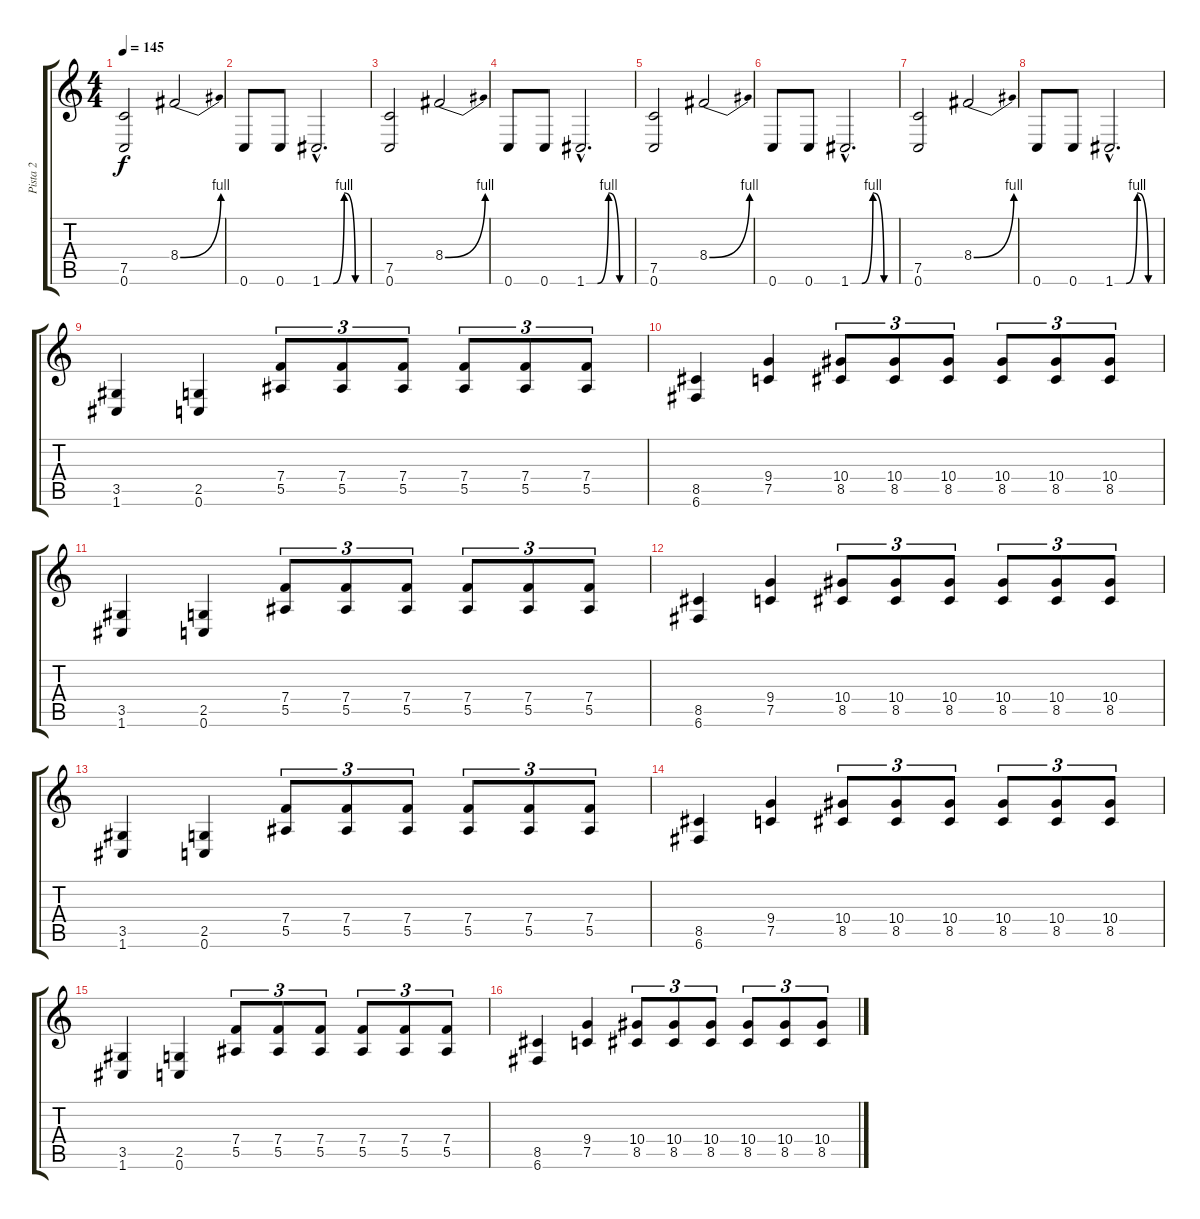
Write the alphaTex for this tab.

\track ("Pista 2" "Pista 2") {instrument distortionguitar}
\staff {score tabs}
\tuning (C4 G3 Eb3 Bb2 F2 C2) {hide}
\ts (4 4)
\tempo 145
\clef g2
\ks c
(7.5 0.6).2{dy f} 8.4{be (bend 0 0 60 4)}.2{instrument guitarharmonics} |
0.6.8{instrument distortionguitar} 0.6.8 1.6{be (custom 0 0 15 0 30 4 45 0 60 0) hac}.2{d} |
(7.5 0.6).2 8.4{be (bend 0 0 60 4)}.2{instrument guitarharmonics} |
0.6.8{instrument distortionguitar} 0.6.8 1.6{be (custom 0 0 15 0 30 4 45 0 60 0) hac}.2{d} |
(7.5 0.6).2 8.4{be (bend 0 0 60 4)}.2{instrument guitarharmonics} |
0.6.8{instrument distortionguitar} 0.6.8 1.6{be (custom 0 0 15 0 30 4 45 0 60 0) hac}.2{d} |
(7.5 0.6).2 8.4{be (bend 0 0 60 4)}.2{instrument guitarharmonics} |
0.6.8{instrument distortionguitar} 0.6.8 1.6{be (custom 0 0 15 0 30 4 45 0 60 0) hac}.2{d} |
(3.5 1.6).4 (2.5 0.6).4 (7.4 5.5).8{tu (3 2)} (7.4 5.5).8{tu (3 2)} (7.4 5.5).8{tu (3 2)} (7.4 5.5).8{tu (3 2)} (7.4 5.5).8{tu (3 2)} (7.4 5.5).8{tu (3 2)} |
(8.5 6.6).4 (9.4 7.5).4 (10.4 8.5).8{tu (3 2)} (10.4 8.5).8{tu (3 2)} (10.4 8.5).8{tu (3 2)} (10.4 8.5).8{tu (3 2)} (10.4 8.5).8{tu (3 2)} (10.4 8.5).8{tu (3 2)} |
(3.5 1.6).4 (2.5 0.6).4 (7.4 5.5).8{tu (3 2)} (7.4 5.5).8{tu (3 2)} (7.4 5.5).8{tu (3 2)} (7.4 5.5).8{tu (3 2)} (7.4 5.5).8{tu (3 2)} (7.4 5.5).8{tu (3 2)} |
(8.5 6.6).4 (9.4 7.5).4 (10.4 8.5).8{tu (3 2)} (10.4 8.5).8{tu (3 2)} (10.4 8.5).8{tu (3 2)} (10.4 8.5).8{tu (3 2)} (10.4 8.5).8{tu (3 2)} (10.4 8.5).8{tu (3 2)} |
(3.5 1.6).4 (2.5 0.6).4 (7.4 5.5).8{tu (3 2)} (7.4 5.5).8{tu (3 2)} (7.4 5.5).8{tu (3 2)} (7.4 5.5).8{tu (3 2)} (7.4 5.5).8{tu (3 2)} (7.4 5.5).8{tu (3 2)} |
(8.5 6.6).4 (9.4 7.5).4 (10.4 8.5).8{tu (3 2)} (10.4 8.5).8{tu (3 2)} (10.4 8.5).8{tu (3 2)} (10.4 8.5).8{tu (3 2)} (10.4 8.5).8{tu (3 2)} (10.4 8.5).8{tu (3 2)} |
(3.5 1.6).4 (2.5 0.6).4 (7.4 5.5).8{tu (3 2)} (7.4 5.5).8{tu (3 2)} (7.4 5.5).8{tu (3 2)} (7.4 5.5).8{tu (3 2)} (7.4 5.5).8{tu (3 2)} (7.4 5.5).8{tu (3 2)} |
(8.5 6.6).4 (9.4 7.5).4 (10.4 8.5).8{tu (3 2)} (10.4 8.5).8{tu (3 2)} (10.4 8.5).8{tu (3 2)} (10.4 8.5).8{tu (3 2)} (10.4 8.5).8{tu (3 2)} (10.4 8.5).8{tu (3 2)}
